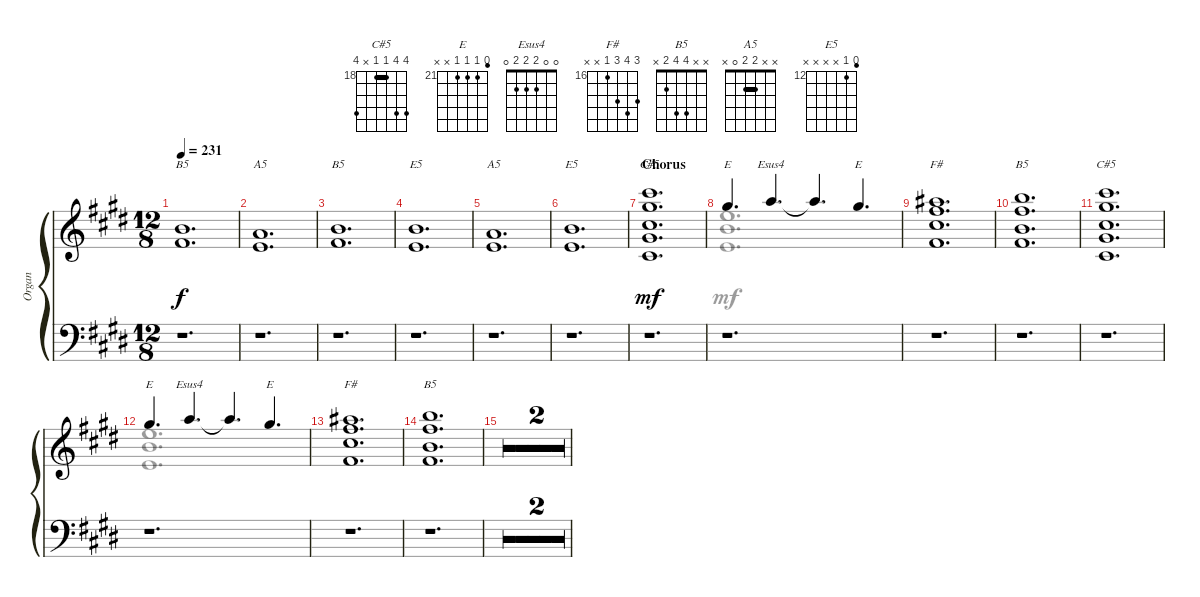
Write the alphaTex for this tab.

\defaultSystemsLayout 4
\bracketExtendMode groupsimilarinstruments
\otherSystemsTrackNameOrientation horizontal
\track ("Organ" "Organ") {multiBarRest instrument drawbarorgan}
\staff {score}
\tuning (E4 B3 G3 D3 A2 E2)
\chord ("C#5" 21 21 18 18 x 21) {firstfret 18 showfingering false barre 18}
\chord ("E" 20 21 21 21 x x) {firstfret 21 showfingering false}
\chord ("Esus4" 0 0 2 2 2 0) {showfingering false}
\chord ("F#" 18 19 18 16 x x) {firstfret 16 showfingering false}
\chord ("B5" x x 4 4 2 x) {showfingering false}
\chord ("A5" x x 2 2 0 x) {showfingering false barre 2}
\chord ("E5" 11 12 x x x x) {firstfret 12 showfingering false}
\voice
\ts (12 8)
\tempo 231
\clef g2
\ks e
(7.1{acc forcenatural} 7.2{acc #}).1{d ch "B5" dy f} |
(5.2{acc forcenatural} 5.1{acc forcenatural}).1{d ch "A5"} |
(7.1{acc forcenatural} 7.2{acc #}).1{d ch "B5"} |
(12.2{acc forcenatural} 0.1{acc forcenatural}).1{d ch "E5"} |
(0.1{acc forcenatural} 10.2{acc forcenatural}).1{d ch "A5"} |
(0.1{acc forcenatural} 12.2{acc forcenatural}).1{d ch "E5"} |
\section ("" "Chorus")
(21.1{acc #} 21.2{acc #} 18.3{acc #} 18.4{acc #} 21.6{acc #}).1{d ch "C#5" dy mf} |
21.2{acc #}.4{d ch "E"} 17.1{acc forcenatural}.4{d ch "Esus4"} 17.1{t acc forcenatural}.4{d} 16.1{acc #}.4{d ch "E"} |
(18.1{acc #} 19.2{acc #} 18.3{acc #} 16.4{acc #}).1{d ch "F#"} |
(16.4{acc #} 16.3{acc forcenatural} 19.2{acc #} 19.1{acc forcenatural}).1{d ch "B5"} |
(21.1{acc #} 21.2{acc #} 18.3{acc #} 18.4{acc #} 21.6{acc #}).1{d ch "C#5"} |
21.2{acc #}.4{d ch "E"} 17.1{acc forcenatural}.4{d ch "Esus4"} 17.1{t acc forcenatural}.4{d} 16.1{acc #}.4{d ch "E"} |
(18.1{acc #} 19.2{acc #} 18.3{acc #} 16.4{acc #}).1{d ch "F#"} |
(16.4{acc #} 16.3{acc forcenatural} 19.2{acc #} 19.1{acc forcenatural}).1{d ch "B5"} |
r.1{d} |
r.1{d}
\voice
\clef g2
\ottava regular
\simile none
\ks e
|
|
|
|
|
|
|
(0.1{acc forcenatural} 21.4{acc forcenatural} 21.3{acc forcenatural}).1{d} |
|
|
|
(0.1{acc forcenatural} 21.4{acc forcenatural} 21.3{acc forcenatural}).1{d} |
|
|
|
\staff {score}
\tuning (E4 B3 G3 D3 A2 E2)
\clef f4
\ottava regular
\simile none
\ks e
r.1{d dy f} |
r.1{d} |
r.1{d} |
r.1{d} |
r.1{d} |
r.1{d} |
r.1{d} |
r.1{d} |
r.1{d} |
r.1{d} |
r.1{d} |
r.1{d} |
r.1{d} |
r.1{d} |
r.1{d} |
r.1{d}
